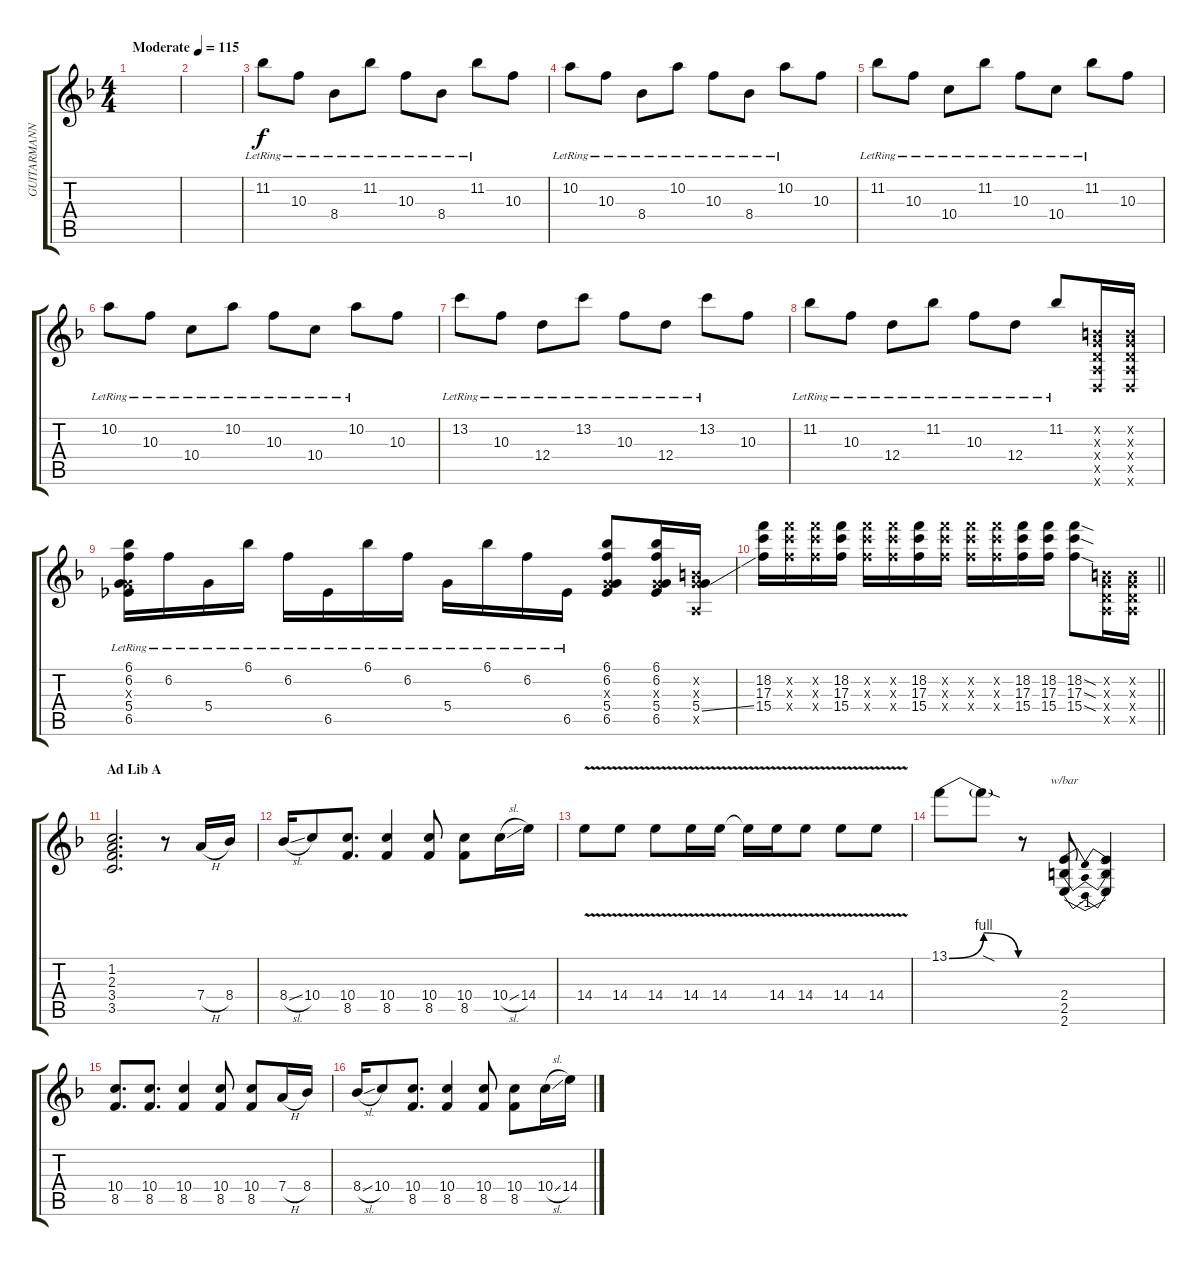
\track ("GUITARMANN" "GUITARMANN") {instrument electricguitarclean}
\staff {score tabs}
\tuning (E4 B3 G3 D3 A2 D2) {hide}
\ts (4 4)
\tempo (115 "Moderate")
\clef g2
\ks f
|
|
11.2{lr}.8 10.3{lr}.8 8.4{lr}.8 11.2{lr}.8 10.3{lr}.8 8.4{lr}.8 11.2{lr}.8 10.3.8 |
10.2{lr}.8 10.3{lr}.8 8.4{lr}.8 10.2{lr}.8 10.3{lr}.8 8.4{lr}.8 10.2{lr}.8 10.3.8 |
11.2{lr}.8 10.3{lr}.8 10.4{lr}.8 11.2{lr}.8 10.3{lr}.8 10.4{lr}.8 11.2{lr}.8 10.3.8 |
10.2{lr}.8 10.3{lr}.8 10.4{lr}.8 10.2{lr}.8 10.3{lr}.8 10.4{lr}.8 10.2{lr}.8 10.3.8 |
13.2{lr}.8 10.3{lr}.8 12.4{lr}.8 13.2{lr}.8 10.3{lr}.8 12.4{lr}.8 13.2{lr}.8 10.3.8 |
11.2{lr}.8 10.3{lr}.8 12.4{lr}.8 11.2{lr}.8 10.3{lr}.8 12.4{lr}.8 11.2{lr}.8 (0.2{x} 0.3{x} 0.4{x} 0.5{x} 0.6{x}).16 (0.2{x} 0.3{x} 0.4{x} 0.5{x} 0.6{x}).16 |
(6.1{lr} 6.2{lr} 0.3{x} 5.4{lr} 6.5{lr}).16 6.2{lr}.16 5.4{lr}.16 6.1{lr}.16 6.2{lr}.16 6.5{lr}.16 6.1{lr}.16 6.2{lr}.16 5.4{lr}.16 6.1{lr}.16 6.2{lr}.16 6.5{lr}.16 (6.1 6.2 0.3{x} 5.4 6.5).8 (6.1 6.2 0.3{x} 5.4 6.5).16 (0.2{x} 0.3{x} 5.4{ss} 0.5{x}).16 |
\barLineRight lightlight
(18.2 17.3 15.4).16 (18.2{x} 17.3{x} 15.4{x}).16 (18.2{x} 17.3{x} 15.4{x}).16 (18.2 17.3 15.4).16 (18.2{x} 17.3{x} 15.4{x}).16 (18.2{x} 17.3{x} 15.4{x}).16 (18.2 17.3 15.4).16 (18.2{x} 17.3{x} 15.4{x}).16 (18.2{x} 17.3{x} 15.4{x}).16 (18.2{x} 17.3{x} 15.4{x}).16 (18.2 17.3 15.4).16 (18.2 17.3 15.4).16 (18.2{sod} 17.3{sod} 15.4{sod}).8 (0.2{x} 0.3{x} 0.4{x} 0.5{x}).16{instrument overdrivenguitar} (0.2{x} 0.3{x} 0.4{x} 0.5{x}).16 |
\section ("" "Ad Lib A")
(1.2 2.3 3.4 3.5).2{d} r.8 7.4{h}.16 8.4.16 |
8.4{sl}.16 10.4.8 (10.4 8.5).8{d} (10.4 8.5).4 (10.4 8.5).8 (10.4 8.5).8 10.4{sl}.16 14.4.16 |
14.4{v}.8 14.4{v}.8 14.4{v}.8 14.4{v}.16 14.4{v}.16 14.4{t}.16 14.4{v}.16 14.4{v}.8 14.4{v}.8 14.4{v}.8 |
13.1{be (bendrelease 0 0 15 4 45 4 60 0)}.8 13.1{sod t}.8 r.8 (2.4 2.5 2.6).8{tbe (dip default 0 0 30 -4 60 0)} (2.4{t} 2.5{t} 2.6{t}).2 |
(10.4 8.5).8{d} (10.4 8.5).8{d} (10.4 8.5).4 (10.4 8.5).8 (10.4 8.5).8 7.4{h}.16 8.4.16 |
8.4{sl}.16 10.4.8 (10.4 8.5).8{d} (10.4 8.5).4 (10.4 8.5).8 (10.4 8.5).8 10.4{sl}.16 14.4.16
